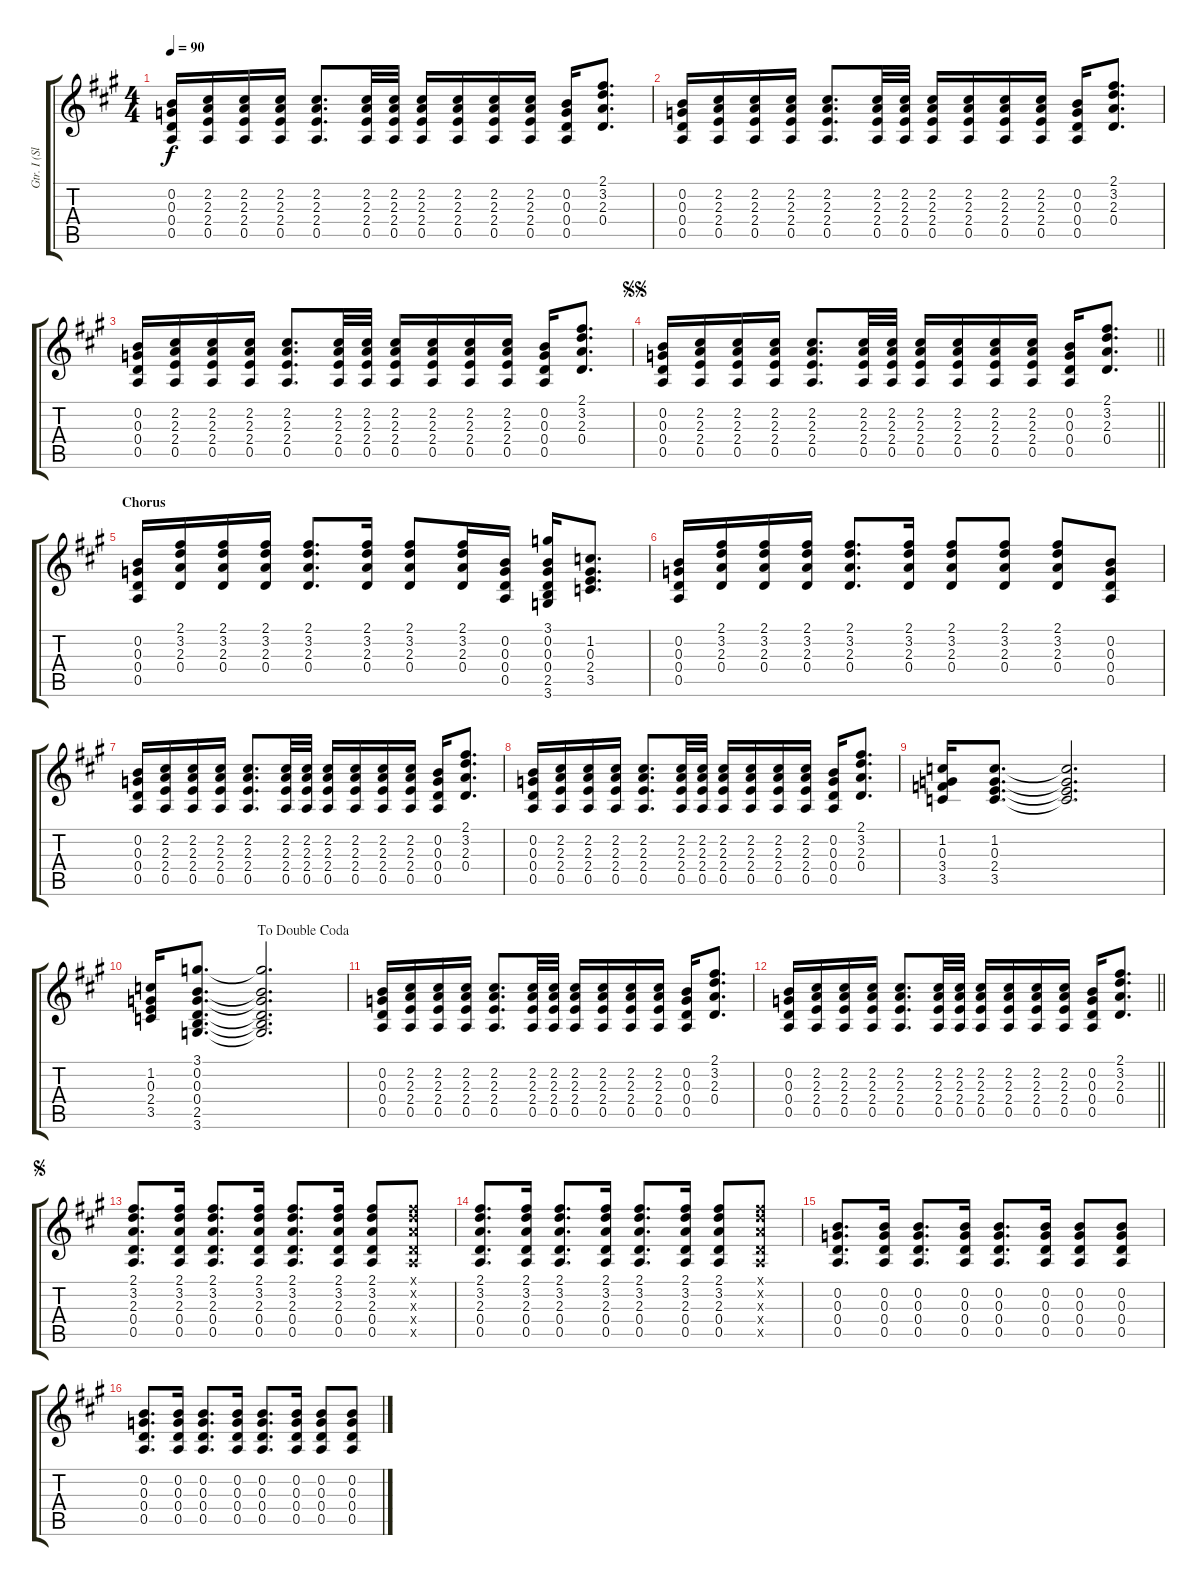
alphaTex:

\track ("Gtr. I (Slight Overdrive)" "Gtr. I (Sl") {instrument overdrivenguitar}
\staff {score tabs}
\tuning (E4 B3 G3 D3 A2 E2) {hide}
\ts (4 4)
\tempo 90
\clef g2
\ks a
(0.2 0.3 0.4 0.5).16{dy f} (2.2 2.3 2.4 0.5).16 (2.2 2.3 2.4 0.5).16 (2.2 2.3 2.4 0.5).16 (2.2 2.3 2.4 0.5).8{d} (2.2 2.3 2.4 0.5).32 (2.2 2.3 2.4 0.5).32 (2.2 2.3 2.4 0.5).16 (2.2 2.3 2.4 0.5).16 (2.2 2.3 2.4 0.5).16 (2.2 2.3 2.4 0.5).16 (0.2 0.3 0.4 0.5).16 (2.1 3.2 2.3 0.4).8{d} |
(0.2 0.3 0.4 0.5).16 (2.2 2.3 2.4 0.5).16 (2.2 2.3 2.4 0.5).16 (2.2 2.3 2.4 0.5).16 (2.2 2.3 2.4 0.5).8{d} (2.2 2.3 2.4 0.5).32 (2.2 2.3 2.4 0.5).32 (2.2 2.3 2.4 0.5).16 (2.2 2.3 2.4 0.5).16 (2.2 2.3 2.4 0.5).16 (2.2 2.3 2.4 0.5).16 (0.2 0.3 0.4 0.5).16 (2.1 3.2 2.3 0.4).8{d} |
(0.2 0.3 0.4 0.5).16 (2.2 2.3 2.4 0.5).16 (2.2 2.3 2.4 0.5).16 (2.2 2.3 2.4 0.5).16 (2.2 2.3 2.4 0.5).8{d} (2.2 2.3 2.4 0.5).32 (2.2 2.3 2.4 0.5).32 (2.2 2.3 2.4 0.5).16 (2.2 2.3 2.4 0.5).16 (2.2 2.3 2.4 0.5).16 (2.2 2.3 2.4 0.5).16 (0.2 0.3 0.4 0.5).16 (2.1 3.2 2.3 0.4).8{d} |
\jump segnosegno
\barLineRight lightlight
(0.2 0.3 0.4 0.5).16 (2.2 2.3 2.4 0.5).16 (2.2 2.3 2.4 0.5).16 (2.2 2.3 2.4 0.5).16 (2.2 2.3 2.4 0.5).8{d} (2.2 2.3 2.4 0.5).32 (2.2 2.3 2.4 0.5).32 (2.2 2.3 2.4 0.5).16 (2.2 2.3 2.4 0.5).16 (2.2 2.3 2.4 0.5).16 (2.2 2.3 2.4 0.5).16 (0.2 0.3 0.4 0.5).16 (2.1 3.2 2.3 0.4).8{d} |
\section ("" "Chorus")
(0.2 0.3 0.4 0.5).16 (2.1 3.2 2.3 0.4).16 (2.1 3.2 2.3 0.4).16 (2.1 3.2 2.3 0.4).16 (2.1 3.2 2.3 0.4).8{d} (2.1 3.2 2.3 0.4).16 (2.1 3.2 2.3 0.4).8 (2.1 3.2 2.3 0.4).16 (0.2 0.3 0.4 0.5).16 (3.1 0.2 0.3 0.4 2.5 3.6).16 (1.2 0.3 2.4 3.5).8{d} |
(0.2 0.3 0.4 0.5).16 (2.1 3.2 2.3 0.4).16 (2.1 3.2 2.3 0.4).16 (2.1 3.2 2.3 0.4).16 (2.1 3.2 2.3 0.4).8{d} (2.1 3.2 2.3 0.4).16 (2.1 3.2 2.3 0.4).8 (2.1 3.2 2.3 0.4).8 (2.1 3.2 2.3 0.4).8 (0.2 0.3 0.4 0.5).8 |
(0.2 0.3 0.4 0.5).16 (2.2 2.3 2.4 0.5).16 (2.2 2.3 2.4 0.5).16 (2.2 2.3 2.4 0.5).16 (2.2 2.3 2.4 0.5).8{d} (2.2 2.3 2.4 0.5).32 (2.2 2.3 2.4 0.5).32 (2.2 2.3 2.4 0.5).16 (2.2 2.3 2.4 0.5).16 (2.2 2.3 2.4 0.5).16 (2.2 2.3 2.4 0.5).16 (0.2 0.3 0.4 0.5).16 (2.1 3.2 2.3 0.4).8{d} |
(0.2 0.3 0.4 0.5).16 (2.2 2.3 2.4 0.5).16 (2.2 2.3 2.4 0.5).16 (2.2 2.3 2.4 0.5).16 (2.2 2.3 2.4 0.5).8{d} (2.2 2.3 2.4 0.5).32 (2.2 2.3 2.4 0.5).32 (2.2 2.3 2.4 0.5).16 (2.2 2.3 2.4 0.5).16 (2.2 2.3 2.4 0.5).16 (2.2 2.3 2.4 0.5).16 (0.2 0.3 0.4 0.5).16 (2.1 3.2 2.3 0.4).8{d} |
(1.2 0.3 3.4 3.5).16 (1.2 0.3 2.4 3.5).8{d} (1.2{t} 0.3{t} 2.4{t} 3.5{t}).2{d} |
\jump dadoublecoda
(1.2 0.3 2.4 3.5).16 (3.1 0.2 0.3 0.4 2.5 3.6).8{d} (3.1{t} 0.2{t} 0.3{t} 0.4{t} 2.5{t} 3.6{t}).2{d} |
(0.2 0.3 0.4 0.5).16 (2.2 2.3 2.4 0.5).16 (2.2 2.3 2.4 0.5).16 (2.2 2.3 2.4 0.5).16 (2.2 2.3 2.4 0.5).8{d} (2.2 2.3 2.4 0.5).32 (2.2 2.3 2.4 0.5).32 (2.2 2.3 2.4 0.5).16 (2.2 2.3 2.4 0.5).16 (2.2 2.3 2.4 0.5).16 (2.2 2.3 2.4 0.5).16 (0.2 0.3 0.4 0.5).16 (2.1 3.2 2.3 0.4).8{d} |
\barLineRight lightlight
(0.2 0.3 0.4 0.5).16 (2.2 2.3 2.4 0.5).16 (2.2 2.3 2.4 0.5).16 (2.2 2.3 2.4 0.5).16 (2.2 2.3 2.4 0.5).8{d} (2.2 2.3 2.4 0.5).32 (2.2 2.3 2.4 0.5).32 (2.2 2.3 2.4 0.5).16 (2.2 2.3 2.4 0.5).16 (2.2 2.3 2.4 0.5).16 (2.2 2.3 2.4 0.5).16 (0.2 0.3 0.4 0.5).16 (2.1 3.2 2.3 0.4).8{d} |
\jump segno
(2.1 3.2 2.3 0.4 0.5).8{d} (2.1 3.2 2.3 0.4 0.5).16 (2.1 3.2 2.3 0.4 0.5).8{d} (2.1 3.2 2.3 0.4 0.5).16 (2.1 3.2 2.3 0.4 0.5).8{d} (2.1 3.2 2.3 0.4 0.5).16 (2.1 3.2 2.3 0.4 0.5).8 (2.1{x} 3.2{x} 2.3{x} 0.4{x} 0.5{x}).8 |
(2.1 3.2 2.3 0.4 0.5).8{d} (2.1 3.2 2.3 0.4 0.5).16 (2.1 3.2 2.3 0.4 0.5).8{d} (2.1 3.2 2.3 0.4 0.5).16 (2.1 3.2 2.3 0.4 0.5).8{d} (2.1 3.2 2.3 0.4 0.5).16 (2.1 3.2 2.3 0.4 0.5).8 (2.1{x} 3.2{x} 2.3{x} 0.4{x} 0.5{x}).8 |
(0.2 0.3 0.4 0.5).8{d} (0.2 0.3 0.4 0.5).16 (0.2 0.3 0.4 0.5).8{d} (0.2 0.3 0.4 0.5).16 (0.2 0.3 0.4 0.5).8{d} (0.2 0.3 0.4 0.5).16 (0.2 0.3 0.4 0.5).8 (0.2 0.3 0.4 0.5).8 |
(0.2 0.3 0.4 0.5).8{d} (0.2 0.3 0.4 0.5).16 (0.2 0.3 0.4 0.5).8{d} (0.2 0.3 0.4 0.5).16 (0.2 0.3 0.4 0.5).8{d} (0.2 0.3 0.4 0.5).16 (0.2 0.3 0.4 0.5).8 (0.2 0.3 0.4 0.5).8
